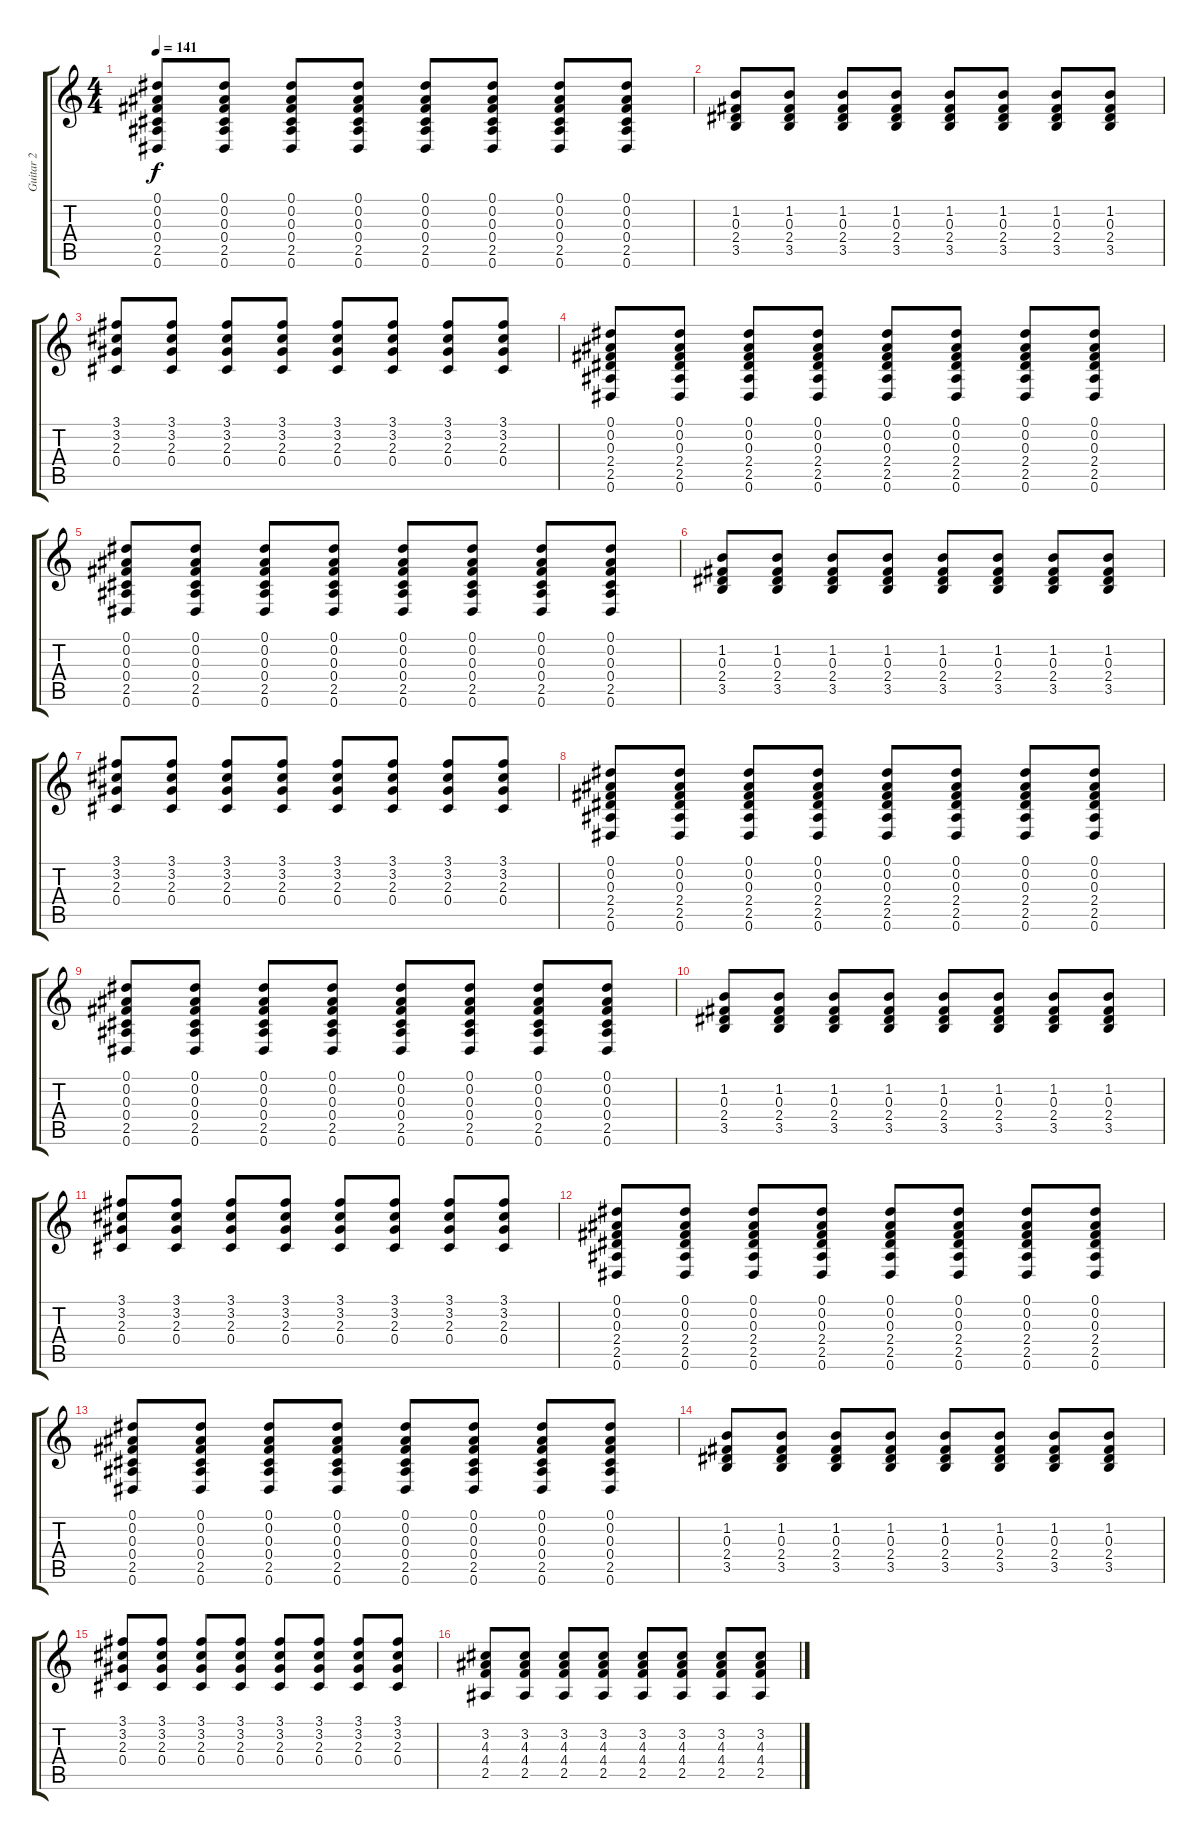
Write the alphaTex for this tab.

\track ("Guitar 2" "Guitar 2") {instrument acousticguitarsteel}
\staff {score tabs}
\tuning (Eb4 Bb3 Gb3 Db3 Ab2 Eb2) {hide}
\ts (4 4)
\tempo 141
\clef g2
\ks c
(0.1 0.2 0.3 0.4 2.5 0.6).8{dy f} (0.1 0.2 0.3 0.4 2.5 0.6).8 (0.1 0.2 0.3 0.4 2.5 0.6).8 (0.1 0.2 0.3 0.4 2.5 0.6).8 (0.1 0.2 0.3 0.4 2.5 0.6).8 (0.1 0.2 0.3 0.4 2.5 0.6).8 (0.1 0.2 0.3 0.4 2.5 0.6).8 (0.1 0.2 0.3 0.4 2.5 0.6).8 |
(1.2 0.3 2.4 3.5).8 (1.2 0.3 2.4 3.5).8 (1.2 0.3 2.4 3.5).8 (1.2 0.3 2.4 3.5).8 (1.2 0.3 2.4 3.5).8 (1.2 0.3 2.4 3.5).8 (1.2 0.3 2.4 3.5).8 (1.2 0.3 2.4 3.5).8 |
(3.1 3.2 2.3 0.4).8 (3.1 3.2 2.3 0.4).8 (3.1 3.2 2.3 0.4).8 (3.1 3.2 2.3 0.4).8 (3.1 3.2 2.3 0.4).8 (3.1 3.2 2.3 0.4).8 (3.1 3.2 2.3 0.4).8 (3.1 3.2 2.3 0.4).8 |
(0.1 0.2 0.3 2.4 2.5 0.6).8 (0.1 0.2 0.3 2.4 2.5 0.6).8 (0.1 0.2 0.3 2.4 2.5 0.6).8 (0.1 0.2 0.3 2.4 2.5 0.6).8 (0.1 0.2 0.3 2.4 2.5 0.6).8 (0.1 0.2 0.3 2.4 2.5 0.6).8 (0.1 0.2 0.3 2.4 2.5 0.6).8 (0.1 0.2 0.3 2.4 2.5 0.6).8 |
(0.1 0.2 0.3 0.4 2.5 0.6).8 (0.1 0.2 0.3 0.4 2.5 0.6).8 (0.1 0.2 0.3 0.4 2.5 0.6).8 (0.1 0.2 0.3 0.4 2.5 0.6).8 (0.1 0.2 0.3 0.4 2.5 0.6).8 (0.1 0.2 0.3 0.4 2.5 0.6).8 (0.1 0.2 0.3 0.4 2.5 0.6).8 (0.1 0.2 0.3 0.4 2.5 0.6).8 |
(1.2 0.3 2.4 3.5).8 (1.2 0.3 2.4 3.5).8 (1.2 0.3 2.4 3.5).8 (1.2 0.3 2.4 3.5).8 (1.2 0.3 2.4 3.5).8 (1.2 0.3 2.4 3.5).8 (1.2 0.3 2.4 3.5).8 (1.2 0.3 2.4 3.5).8 |
(3.1 3.2 2.3 0.4).8 (3.1 3.2 2.3 0.4).8 (3.1 3.2 2.3 0.4).8 (3.1 3.2 2.3 0.4).8 (3.1 3.2 2.3 0.4).8 (3.1 3.2 2.3 0.4).8 (3.1 3.2 2.3 0.4).8 (3.1 3.2 2.3 0.4).8 |
(0.1 0.2 0.3 2.4 2.5 0.6).8 (0.1 0.2 0.3 2.4 2.5 0.6).8 (0.1 0.2 0.3 2.4 2.5 0.6).8 (0.1 0.2 0.3 2.4 2.5 0.6).8 (0.1 0.2 0.3 2.4 2.5 0.6).8 (0.1 0.2 0.3 2.4 2.5 0.6).8 (0.1 0.2 0.3 2.4 2.5 0.6).8 (0.1 0.2 0.3 2.4 2.5 0.6).8 |
(0.1 0.2 0.3 0.4 2.5 0.6).8 (0.1 0.2 0.3 0.4 2.5 0.6).8 (0.1 0.2 0.3 0.4 2.5 0.6).8 (0.1 0.2 0.3 0.4 2.5 0.6).8 (0.1 0.2 0.3 0.4 2.5 0.6).8 (0.1 0.2 0.3 0.4 2.5 0.6).8 (0.1 0.2 0.3 0.4 2.5 0.6).8 (0.1 0.2 0.3 0.4 2.5 0.6).8 |
(1.2 0.3 2.4 3.5).8 (1.2 0.3 2.4 3.5).8 (1.2 0.3 2.4 3.5).8 (1.2 0.3 2.4 3.5).8 (1.2 0.3 2.4 3.5).8 (1.2 0.3 2.4 3.5).8 (1.2 0.3 2.4 3.5).8 (1.2 0.3 2.4 3.5).8 |
(3.1 3.2 2.3 0.4).8 (3.1 3.2 2.3 0.4).8 (3.1 3.2 2.3 0.4).8 (3.1 3.2 2.3 0.4).8 (3.1 3.2 2.3 0.4).8 (3.1 3.2 2.3 0.4).8 (3.1 3.2 2.3 0.4).8 (3.1 3.2 2.3 0.4).8 |
(0.1 0.2 0.3 2.4 2.5 0.6).8 (0.1 0.2 0.3 2.4 2.5 0.6).8 (0.1 0.2 0.3 2.4 2.5 0.6).8 (0.1 0.2 0.3 2.4 2.5 0.6).8 (0.1 0.2 0.3 2.4 2.5 0.6).8 (0.1 0.2 0.3 2.4 2.5 0.6).8 (0.1 0.2 0.3 2.4 2.5 0.6).8 (0.1 0.2 0.3 2.4 2.5 0.6).8 |
(0.1 0.2 0.3 0.4 2.5 0.6).8 (0.1 0.2 0.3 0.4 2.5 0.6).8 (0.1 0.2 0.3 0.4 2.5 0.6).8 (0.1 0.2 0.3 0.4 2.5 0.6).8 (0.1 0.2 0.3 0.4 2.5 0.6).8 (0.1 0.2 0.3 0.4 2.5 0.6).8 (0.1 0.2 0.3 0.4 2.5 0.6).8 (0.1 0.2 0.3 0.4 2.5 0.6).8 |
(1.2 0.3 2.4 3.5).8 (1.2 0.3 2.4 3.5).8 (1.2 0.3 2.4 3.5).8 (1.2 0.3 2.4 3.5).8 (1.2 0.3 2.4 3.5).8 (1.2 0.3 2.4 3.5).8 (1.2 0.3 2.4 3.5).8 (1.2 0.3 2.4 3.5).8 |
(3.1 3.2 2.3 0.4).8 (3.1 3.2 2.3 0.4).8 (3.1 3.2 2.3 0.4).8 (3.1 3.2 2.3 0.4).8 (3.1 3.2 2.3 0.4).8 (3.1 3.2 2.3 0.4).8 (3.1 3.2 2.3 0.4).8 (3.1 3.2 2.3 0.4).8 |
(3.2 4.3 4.4 2.5).8 (3.2 4.3 4.4 2.5).8 (3.2 4.3 4.4 2.5).8 (3.2 4.3 4.4 2.5).8 (3.2 4.3 4.4 2.5).8 (3.2 4.3 4.4 2.5).8 (3.2 4.3 4.4 2.5).8 (3.2 4.3 4.4 2.5).8
